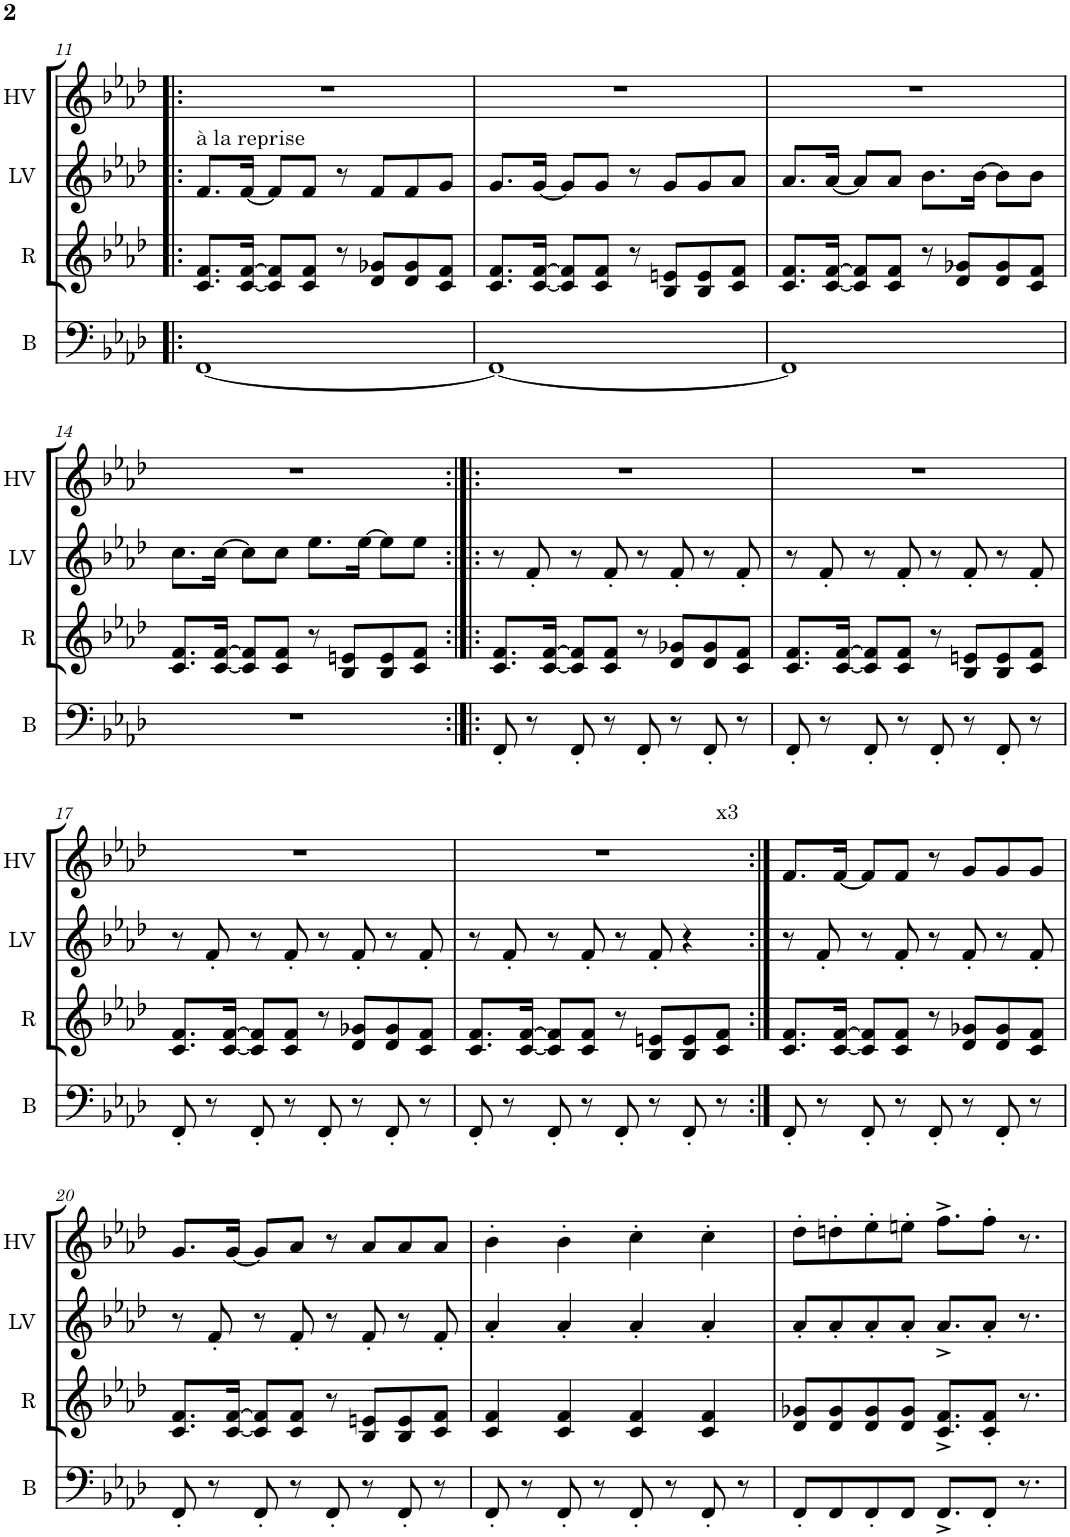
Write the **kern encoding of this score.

**kern	**kern	**kern	**kern
*part4	*part3	*part2	*part1
*staff4	*staff3	*staff2	*staff1
*I"Bass	*I"Riffs	*I"Low voice	*I"High voice
*I'B	*I'R	*I'LV	*I'HV
!!LO:PB:g=z
*clefF4	*clefG2	*clefG2	*clefG2
*	*Trd5c9	*Trd8c14	*Trd1c2
*k[b-e-a-d-]	*k[b-e-a-d-]	*k[b-e-a-d-]	*k[b-e-a-d-]
*M4/4	*M4/4	*M4/4	*M4/4
=11!|:	=11!|:	=11!|:	=11!|:
!	!	!LO:TX:a:t=à la reprise	!
[1FF	8.c/ 8.f/L	8.f/L	1r
.	[16c/ [16f/Jk	[16f/Jk	.
.	8c/] 8f/]L	8f/L]	.
.	8c/ 8f/J	8f/J	.
.	8r	8r	.
.	8d-/ 8g-X/L	8f/L	.
.	8d-/ 8g-/	8f/	.
.	8c/ 8f/J	8g/J	.
=12	=12	=12	=12
1FF_	8.c/ 8.f/L	8.g/L	1r
.	[16c/ [16f/Jk	[16g/Jk	.
.	8c/] 8f/]L	8g/L]	.
.	8c/ 8f/J	8g/J	.
.	8r	8r	.
.	8B-/ 8en/L	8g/L	.
.	8B-/ 8e/	8g/	.
.	8c/ 8f/J	8a-/J	.
=13	=13	=13	=13
1FF]	8.c/ 8.f/L	8.a-/L	1r
.	[16c/ [16f/Jk	[16a-/Jk	.
.	8c/] 8f/]L	8a-/L]	.
.	8c/ 8f/J	8a-/J	.
.	8r	8.b-\L	.
.	8d-/ 8g-X/L	.	.
.	.	[16b-\Jk	.
.	8d-/ 8g-/	8b-\L]	.
.	8c/ 8f/J	8b-\J	.
!!LO:LB:g=z
=14	=14	=14	=14
1r	8.c/ 8.f/L	8.cc\L	1r
.	[16c/ [16f/Jk	[16cc\Jk	.
.	8c/] 8f/]L	8cc\L]	.
.	8c/ 8f/J	8cc\J	.
.	8r	8.ee-\L	.
.	8B-/ 8en/L	.	.
.	.	[16ee-\Jk	.
.	8B-/ 8e/	8ee-\L]	.
.	8c/ 8f/J	8ee-\J	.
=15:|!|:	=15:|!|:	=15:|!|:	=15:|!|:
8FF'/	8.c/ 8.f/L	8r	1r
8r	.	8f'/	.
.	[16c/ [16f/Jk	.	.
8FF'/	8c/] 8f/]L	8r	.
8r	8c/ 8f/J	8f'/	.
8FF'/	8r	8r	.
8r	8d-/ 8g-X/L	8f'/	.
8FF'/	8d-/ 8g-/	8r	.
8r	8c/ 8f/J	8f'/	.
=16	=16	=16	=16
8FF'/	8.c/ 8.f/L	8r	1r
8r	.	8f'/	.
.	[16c/ [16f/Jk	.	.
8FF'/	8c/] 8f/]L	8r	.
8r	8c/ 8f/J	8f'/	.
8FF'/	8r	8r	.
8r	8B-/ 8en/L	8f'/	.
8FF'/	8B-/ 8e/	8r	.
8r	8c/ 8f/J	8f'/	.
!!LO:LB:g=z
=17	=17	=17	=17
8FF'/	8.c/ 8.f/L	8r	1r
8r	.	8f'/	.
.	[16c/ [16f/Jk	.	.
8FF'/	8c/] 8f/]L	8r	.
8r	8c/ 8f/J	8f'/	.
8FF'/	8r	8r	.
8r	8d-/ 8g-X/L	8f'/	.
8FF'/	8d-/ 8g-/	8r	.
8r	8c/ 8f/J	8f'/	.
=18	=18	=18	=18
*	*	*	*^
8FF'/	8.c/ 8.f/L	8r	1r	2..ryy
8r	.	8f'/	.	.
.	[16c/ [16f/Jk	.	.	.
8FF'/	8c/] 8f/]L	8r	.	.
8r	8c/ 8f/J	8f'/	.	.
8FF'/	8r	8r	.	.
8r	8B-/ 8en/L	8f'/	.	.
8FF'/	8B-/ 8e/	4r	.	.
!	!	!	!	!LO:TX:a:t=x3
8r	8c/ 8f/J	.	.	8ryy
*	*	*	*v	*v
=19:|!	=19:|!	=19:|!	=19:|!
8FF'/	8.c/ 8.f/L	8r	8.f/L
8r	.	8f'/	.
.	[16c/ [16f/Jk	.	[16f/Jk
8FF'/	8c/] 8f/]L	8r	8f/L]
8r	8c/ 8f/J	8f'/	8f/J
8FF'/	8r	8r	8r
8r	8d-/ 8g-X/L	8f'/	8g/L
8FF'/	8d-/ 8g-/	8r	8g/
8r	8c/ 8f/J	8f'/	8g/J
!!LO:LB:g=z
=20	=20	=20	=20
8FF'/	8.c/ 8.f/L	8r	8.g/L
8r	.	8f'/	.
.	[16c/ [16f/Jk	.	[16g/Jk
8FF'/	8c/] 8f/]L	8r	8g/L]
8r	8c/ 8f/J	8f'/	8a-/J
8FF'/	8r	8r	8r
8r	8B-/ 8en/L	8f'/	8a-/L
8FF'/	8B-/ 8e/	8r	8a-/
8r	8c/ 8f/J	8f'/	8a-/J
=21	=21	=21	=21
8FF'/	4c/ 4f/	4a-'/	4b-'\
8r	.	.	.
8FF'/	4c/ 4f/	4a-'/	4b-'\
8r	.	.	.
8FF'/	4c/ 4f/	4a-'/	4cc'\
8r	.	.	.
8FF'/	4c/ 4f/	4a-'/	4cc'\
8r	.	.	.
=22	=22	=22	=22
8FF'/L	8d-/ 8g-X/L	8a-'/L	8dd-'\L
8FF/	8d-/ 8g-/	8a-'/	8ddn'\
8FF'/	8d-/ 8g-/	8a-'/	8ee-'\
8FF/J	8d-/ 8g-/J	8a-'/J	8een'\J
8.FF^/L	8.c/^ 8.f/^L	8.a-^/L	8.ff^\L
8FF'/J	8c/' 8f/'J	8a-'/J	8ff'\J
8.r	8.r	8.r	8.r
=	=	=	=
*-	*-	*-	*-
